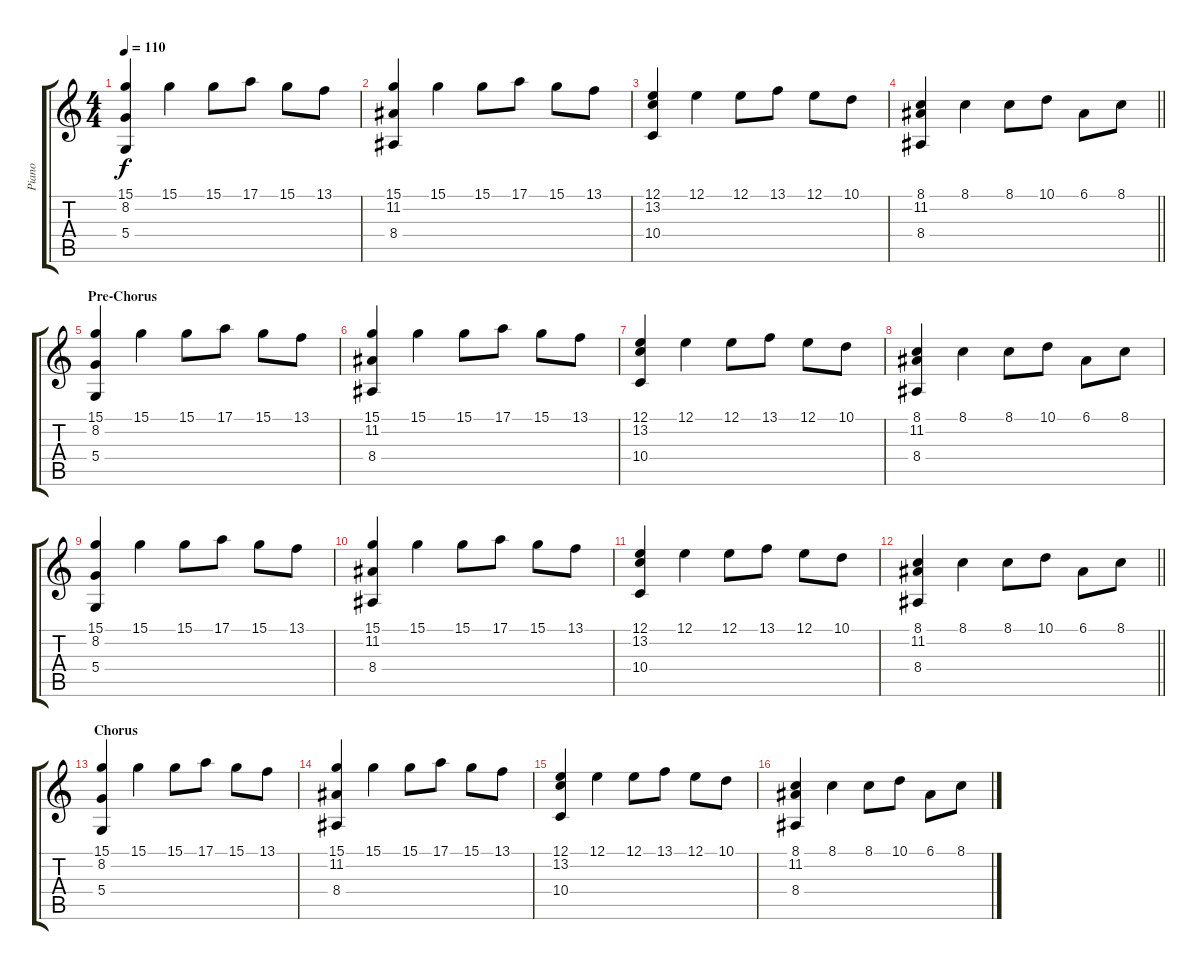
\track ("Piano" "Piano") {instrument acousticgrandpiano}
\staff {score tabs}
\tuning (E4 B3 G3 D3 A2 E2) {hide}
\ts (4 4)
\tempo 110
\clef g2
\ks c
(15.1 8.2 5.4).4{dy f} 15.1.4 15.1.8 17.1.8 15.1.8 13.1.8 |
(15.1 11.2 8.4).4 15.1.4 15.1.8 17.1.8 15.1.8 13.1.8 |
(12.1 13.2 10.4).4 12.1.4 12.1.8 13.1.8 12.1.8 10.1.8 |
\barLineRight lightlight
(8.1 11.2 8.4).4 8.1.4 8.1.8 10.1.8 6.1.8 8.1.8 |
\section ("" "Pre-Chorus")
(15.1 8.2 5.4).4 15.1.4 15.1.8 17.1.8 15.1.8 13.1.8 |
(15.1 11.2 8.4).4 15.1.4 15.1.8 17.1.8 15.1.8 13.1.8 |
(12.1 13.2 10.4).4 12.1.4 12.1.8 13.1.8 12.1.8 10.1.8 |
(8.1 11.2 8.4).4 8.1.4 8.1.8 10.1.8 6.1.8 8.1.8 |
(15.1 8.2 5.4).4 15.1.4 15.1.8 17.1.8 15.1.8 13.1.8 |
(15.1 11.2 8.4).4 15.1.4 15.1.8 17.1.8 15.1.8 13.1.8 |
(12.1 13.2 10.4).4 12.1.4 12.1.8 13.1.8 12.1.8 10.1.8 |
\barLineRight lightlight
(8.1 11.2 8.4).4 8.1.4 8.1.8 10.1.8 6.1.8 8.1.8 |
\section ("" "Chorus")
(15.1 8.2 5.4).4 15.1.4 15.1.8 17.1.8 15.1.8 13.1.8 |
(15.1 11.2 8.4).4 15.1.4 15.1.8 17.1.8 15.1.8 13.1.8 |
(12.1 13.2 10.4).4 12.1.4 12.1.8 13.1.8 12.1.8 10.1.8 |
(8.1 11.2 8.4).4 8.1.4 8.1.8 10.1.8 6.1.8 8.1.8
